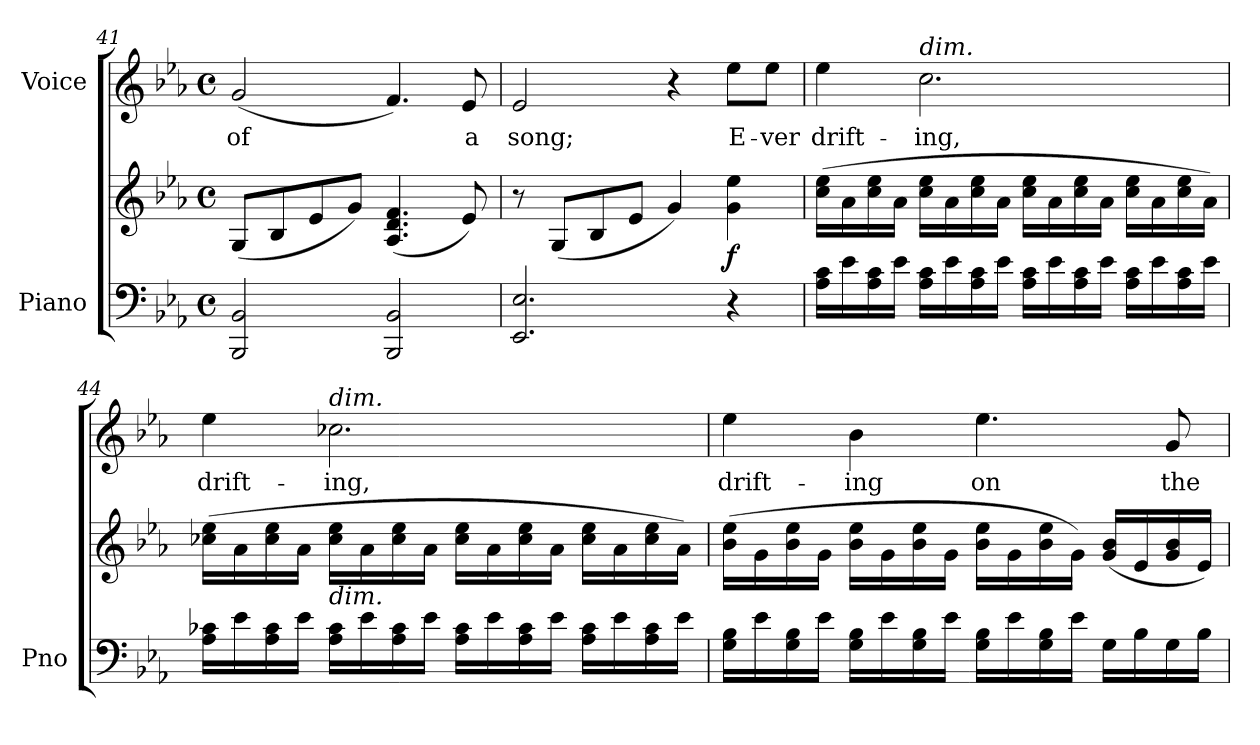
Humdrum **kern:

**kern	**kern	**dynam	**kern	**text	**dynam
*part2	*part2	*part2	*part1	*part1	*part1
*staff3	*staff2	*staff2/3	*staff1	*staff1	*staff1
*I"Piano	*	*	*I"Voice	*	*
*I'Pno	*	*	*	*	*
*clefF4	*clefG2	*	*clefG2	*	*
*k[b-e-a-]	*k[b-e-a-]	*	*k[b-e-a-]	*	*
*M4/4	*M4/4	*	*M4/4	*	*
*met(c)	*met(c)	*	*met(c)	*	*
=41	=41	=41	=41	=41	=41
2BBB-/ 2BB-/	(8G/L	.	(2g/	of	.
.	8B-/	.	.	.	.
.	8e-/	.	.	.	.
.	8g/J)	.	.	.	.
2BBB-/ 2BB-/	(>4.A-/ 4.d/ 4.f/	.	4.f/)	.	.
.	8e-/)	.	8e-/	a	.
=42	=42	=42	=42	=42	=42
2.EE-/ 2.E-/	8r	.	2e-/	song;	.
.	(8G/L	.	.	.	.
.	8B-/	.	.	.	.
.	8e-/J	.	.	.	.
.	4g/)	.	4r	.	.
!	!	!LO:DY:b	!	!	!LO:DY:a
!	!	!	!	!	!LO:DY:n=1:a
4r	4g\ 4ee-\	f	8ee-\L	E-	f other-dynamics
.	.	.	8ee-\J	-ver	.
=43	=43	=43	=43	=43	=43
16A-\ 16c\LL	(16cc\ 16ee-\LL	.	4ee-\	drift-	.
16e-\	16a-\	.	.	.	.
16A-\ 16c\	16cc\ 16ee-\	.	.	.	.
16e-\JJ	16a-\JJ	.	.	.	.
!	!	!	!LO:TX:a:i:t=dim.	!	!
16A-\ 16c\LL	16cc\ 16ee-\LL	.	2.cc\	-ing,	.
16e-\	16a-\	.	.	.	.
16A-\ 16c\	16cc\ 16ee-\	.	.	.	.
16e-\JJ	16a-\JJ	.	.	.	.
16A-\ 16c\LL	16cc\ 16ee-\LL	.	.	.	.
16e-\	16a-\	.	.	.	.
16A-\ 16c\	16cc\ 16ee-\	.	.	.	.
16e-\JJ	16a-\JJ	.	.	.	.
16A-\ 16c\LL	16cc\ 16ee-\LL	.	.	.	.
16e-\	16a-\	.	.	.	.
16A-\ 16c\	16cc\ 16ee-\	.	.	.	.
16e-\JJ	16a-\JJ)	.	.	.	.
=44	=44	=44	=44	=44	=44
16A-\ 16c-X\LL	(16cc-X\ 16ee-\LL	.	4ee-\	drift-	.
16e-\	16a-\	.	.	.	.
16A-\ 16c-\	16cc-\ 16ee-\	.	.	.	.
16e-\JJ	16a-\JJ	.	.	.	.
!	!	!	!LO:TX:a:i:t=dim.	!	!
!	!LO:TX:b:i:t=dim.	!	!	!	!
16A-\ 16c-\LL	16cc-\ 16ee-\LL	.	2.cc-X\	-ing,	.
16e-\	16a-\	.	.	.	.
16A-\ 16c-\	16cc-\ 16ee-\	.	.	.	.
16e-\JJ	16a-\JJ	.	.	.	.
16A-\ 16c-\LL	16cc-\ 16ee-\LL	.	.	.	.
16e-\	16a-\	.	.	.	.
16A-\ 16c-\	16cc-\ 16ee-\	.	.	.	.
16e-\JJ	16a-\JJ	.	.	.	.
16A-\ 16c-\LL	16cc-\ 16ee-\LL	.	.	.	.
16e-\	16a-\	.	.	.	.
16A-\ 16c-\	16cc-\ 16ee-\	.	.	.	.
16e-\JJ	16a-\JJ)	.	.	.	.
=45	=45	=45	=45	=45	=45
16G\ 16B-\LL	(16b-\ 16ee-\LL	.	4ee-\	drift-	.
16e-\	16g\	.	.	.	.
16G\ 16B-\	16b-\ 16ee-\	.	.	.	.
16e-\JJ	16g\JJ	.	.	.	.
16G\ 16B-\LL	16b-\ 16ee-\LL	.	4b-\	-ing	.
16e-\	16g\	.	.	.	.
16G\ 16B-\	16b-\ 16ee-\	.	.	.	.
16e-\JJ	16g\JJ	.	.	.	.
16G\ 16B-\LL	16b-\ 16ee-\LL	.	4.ee-\	on	.
16e-\	16g\	.	.	.	.
16G\ 16B-\	16b-\ 16ee-\	.	.	.	.
16e-\JJ	16g\JJ)	.	.	.	.
16G\LL	(16g/ 16b-/LL	.	.	.	.
16B-\	16e-/	.	.	.	.
16G\	16g/ 16b-/	.	8g/	the	.
16B-\JJ	16e-/JJ)	.	.	.	.
=	=	=	=	=	=
*-	*-	*-	*-	*-	*-
